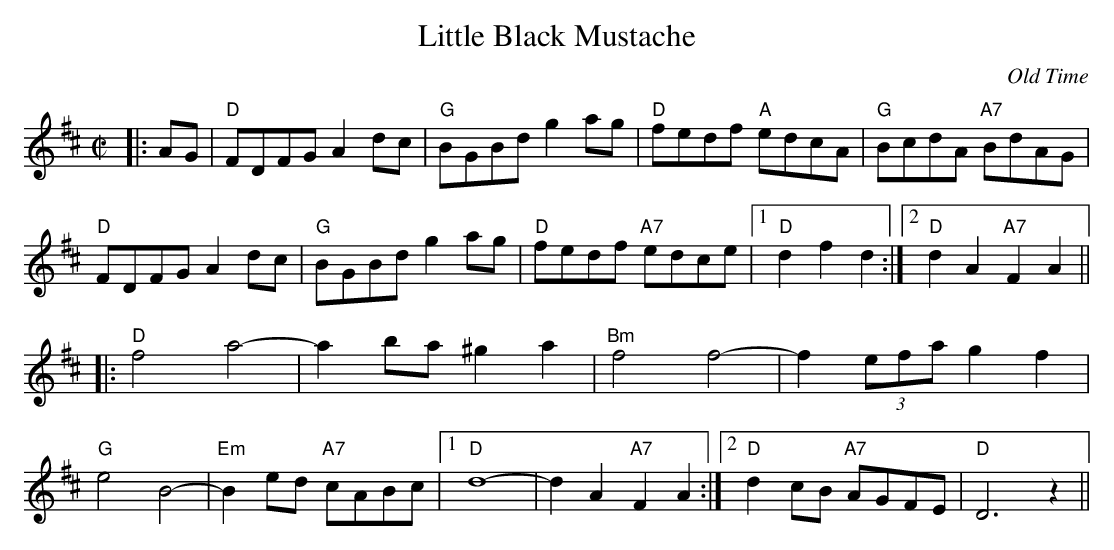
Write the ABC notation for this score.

X:1
T:Little Black Mustache
M:C|
L:1/8
O:Old Time
K:D
|: AG | "D"FDFG A2dc | "G"BGBd g2ag | "D"fedf "A"edcA | "G"BcdA "A7"BdAG |
"D"FDFG A2dc | "G"BGBd g2ag | "D"fedf "A7"edce | [1 "D"d2f2 d2 :| [2 "D"d2A2 "A7"F2A2 ||
|: "D"f4 a4- | a2ba ^g2a2 | "Bm"f4 f4- | f2 (3efa g2f2 |
"G"e4 B4- | "Em"B2ed "A7"cABc | [1 "D"d8- | d2A2 "A7"F2A2 :| [2 "D"d2cB "A7"AGFE | "D"D6 z2 ||
